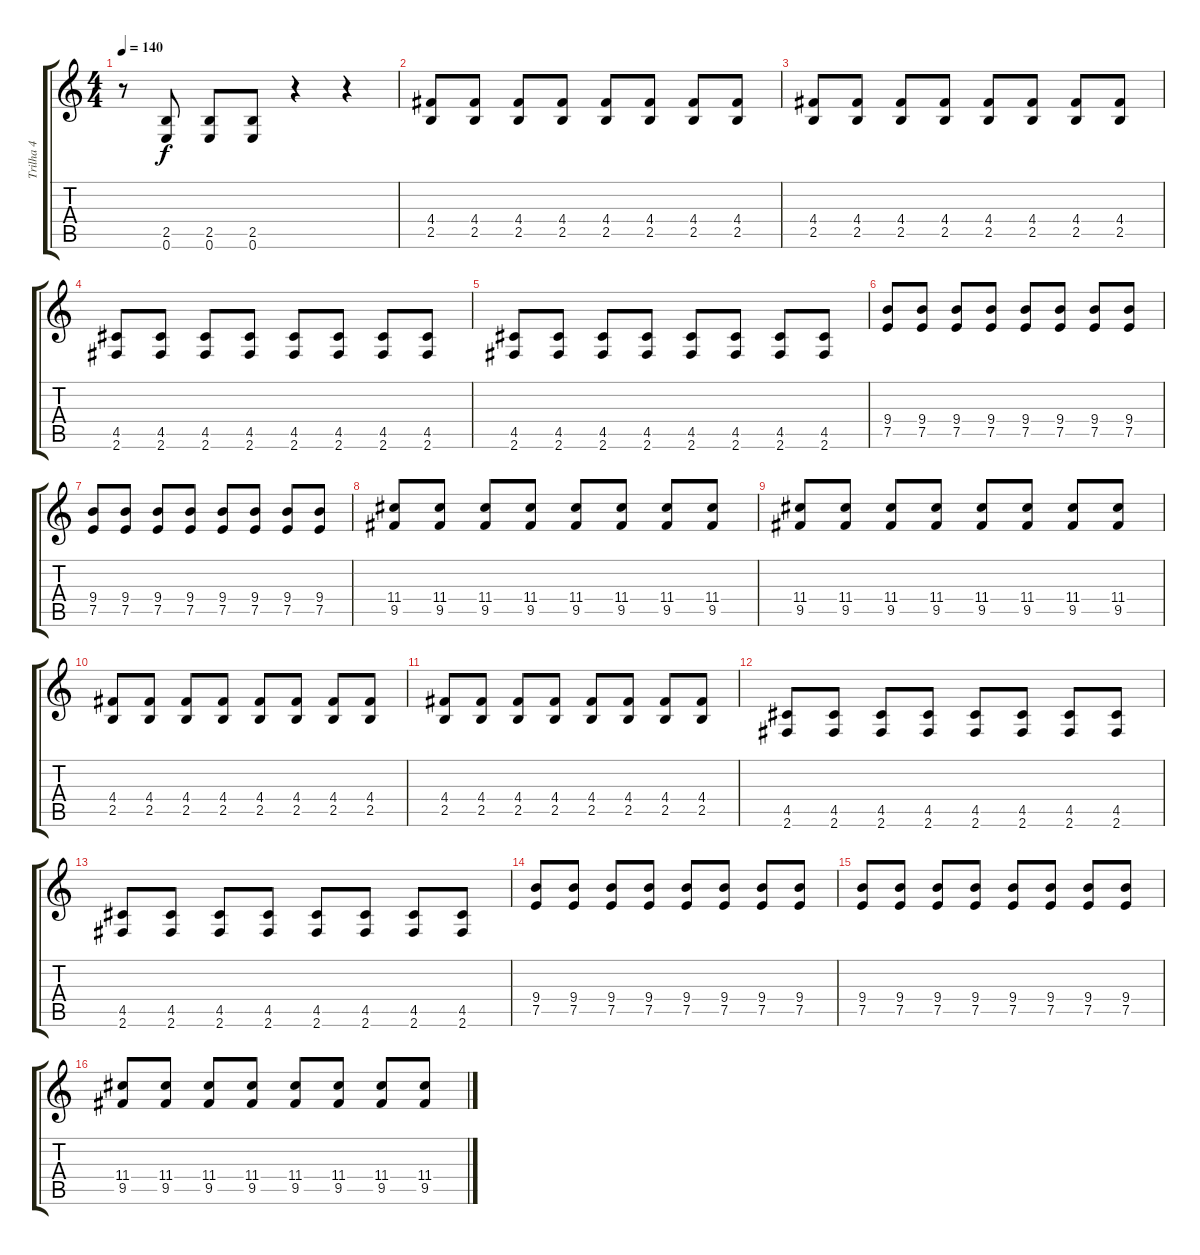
\track ("Trilha 4" "Trilha 4") {instrument distortionguitar}
\staff {score tabs}
\tuning (E4 B3 G3 D3 A2 E2) {hide}
\ts (4 4)
\tempo 140
\clef g2
\ks c
r.8{dy f} (2.5 0.6).8 (2.5 0.6).8 (2.5 0.6).8 r.4 r.4 |
(4.4 2.5).8 (4.4 2.5).8 (4.4 2.5).8 (4.4 2.5).8 (4.4 2.5).8 (4.4 2.5).8 (4.4 2.5).8 (4.4 2.5).8 |
(4.4 2.5).8 (4.4 2.5).8 (4.4 2.5).8 (4.4 2.5).8 (4.4 2.5).8 (4.4 2.5).8 (4.4 2.5).8 (4.4 2.5).8 |
(4.5 2.6).8 (4.5 2.6).8 (4.5 2.6).8 (4.5 2.6).8 (4.5 2.6).8 (4.5 2.6).8 (4.5 2.6).8 (4.5 2.6).8 |
(4.5 2.6).8 (4.5 2.6).8 (4.5 2.6).8 (4.5 2.6).8 (4.5 2.6).8 (4.5 2.6).8 (4.5 2.6).8 (4.5 2.6).8 |
(9.4 7.5).8 (9.4 7.5).8 (9.4 7.5).8 (9.4 7.5).8 (9.4 7.5).8 (9.4 7.5).8 (9.4 7.5).8 (9.4 7.5).8 |
(9.4 7.5).8 (9.4 7.5).8 (9.4 7.5).8 (9.4 7.5).8 (9.4 7.5).8 (9.4 7.5).8 (9.4 7.5).8 (9.4 7.5).8 |
(11.4 9.5).8 (11.4 9.5).8 (11.4 9.5).8 (11.4 9.5).8 (11.4 9.5).8 (11.4 9.5).8 (11.4 9.5).8 (11.4 9.5).8 |
(11.4 9.5).8 (11.4 9.5).8 (11.4 9.5).8 (11.4 9.5).8 (11.4 9.5).8 (11.4 9.5).8 (11.4 9.5).8 (11.4 9.5).8 |
(4.4 2.5).8 (4.4 2.5).8 (4.4 2.5).8 (4.4 2.5).8 (4.4 2.5).8 (4.4 2.5).8 (4.4 2.5).8 (4.4 2.5).8 |
(4.4 2.5).8 (4.4 2.5).8 (4.4 2.5).8 (4.4 2.5).8 (4.4 2.5).8 (4.4 2.5).8 (4.4 2.5).8 (4.4 2.5).8 |
(4.5 2.6).8 (4.5 2.6).8 (4.5 2.6).8 (4.5 2.6).8 (4.5 2.6).8 (4.5 2.6).8 (4.5 2.6).8 (4.5 2.6).8 |
(4.5 2.6).8 (4.5 2.6).8 (4.5 2.6).8 (4.5 2.6).8 (4.5 2.6).8 (4.5 2.6).8 (4.5 2.6).8 (4.5 2.6).8 |
(9.4 7.5).8 (9.4 7.5).8 (9.4 7.5).8 (9.4 7.5).8 (9.4 7.5).8 (9.4 7.5).8 (9.4 7.5).8 (9.4 7.5).8 |
(9.4 7.5).8 (9.4 7.5).8 (9.4 7.5).8 (9.4 7.5).8 (9.4 7.5).8 (9.4 7.5).8 (9.4 7.5).8 (9.4 7.5).8 |
(11.4 9.5).8 (11.4 9.5).8 (11.4 9.5).8 (11.4 9.5).8 (11.4 9.5).8 (11.4 9.5).8 (11.4 9.5).8 (11.4 9.5).8
